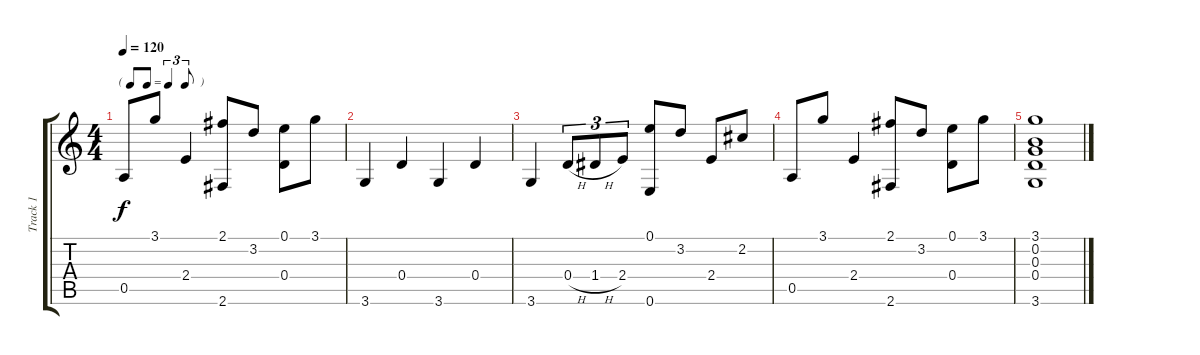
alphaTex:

\track ("Track 1" "Track 1") {instrument acousticguitarsteel}
\staff {score tabs}
\tuning (E4 B3 G3 D3 A2 E2) {hide}
\ts (4 4)
\tf triplet8th
\tempo 120
\clef g2
\ks c
0.5.8{dy f} 3.1.8 2.4.4 (2.1 2.6).8 3.2.8 (0.1 0.4).8 3.1.8 |
3.6.4 0.4.4 3.6.4 0.4.4 |
3.6.4 0.4{h}.8{tu (3 2)} 1.4{h}.8{tu (3 2)} 2.4.8{tu (3 2)} (0.1 0.6).8 3.2.8 2.4.8 2.2.8 |
0.5.8 3.1.8 2.4.4 (2.1 2.6).8 3.2.8 (0.1 0.4).8 3.1.8 |
(3.1 0.2 0.3 0.4 3.6).1
